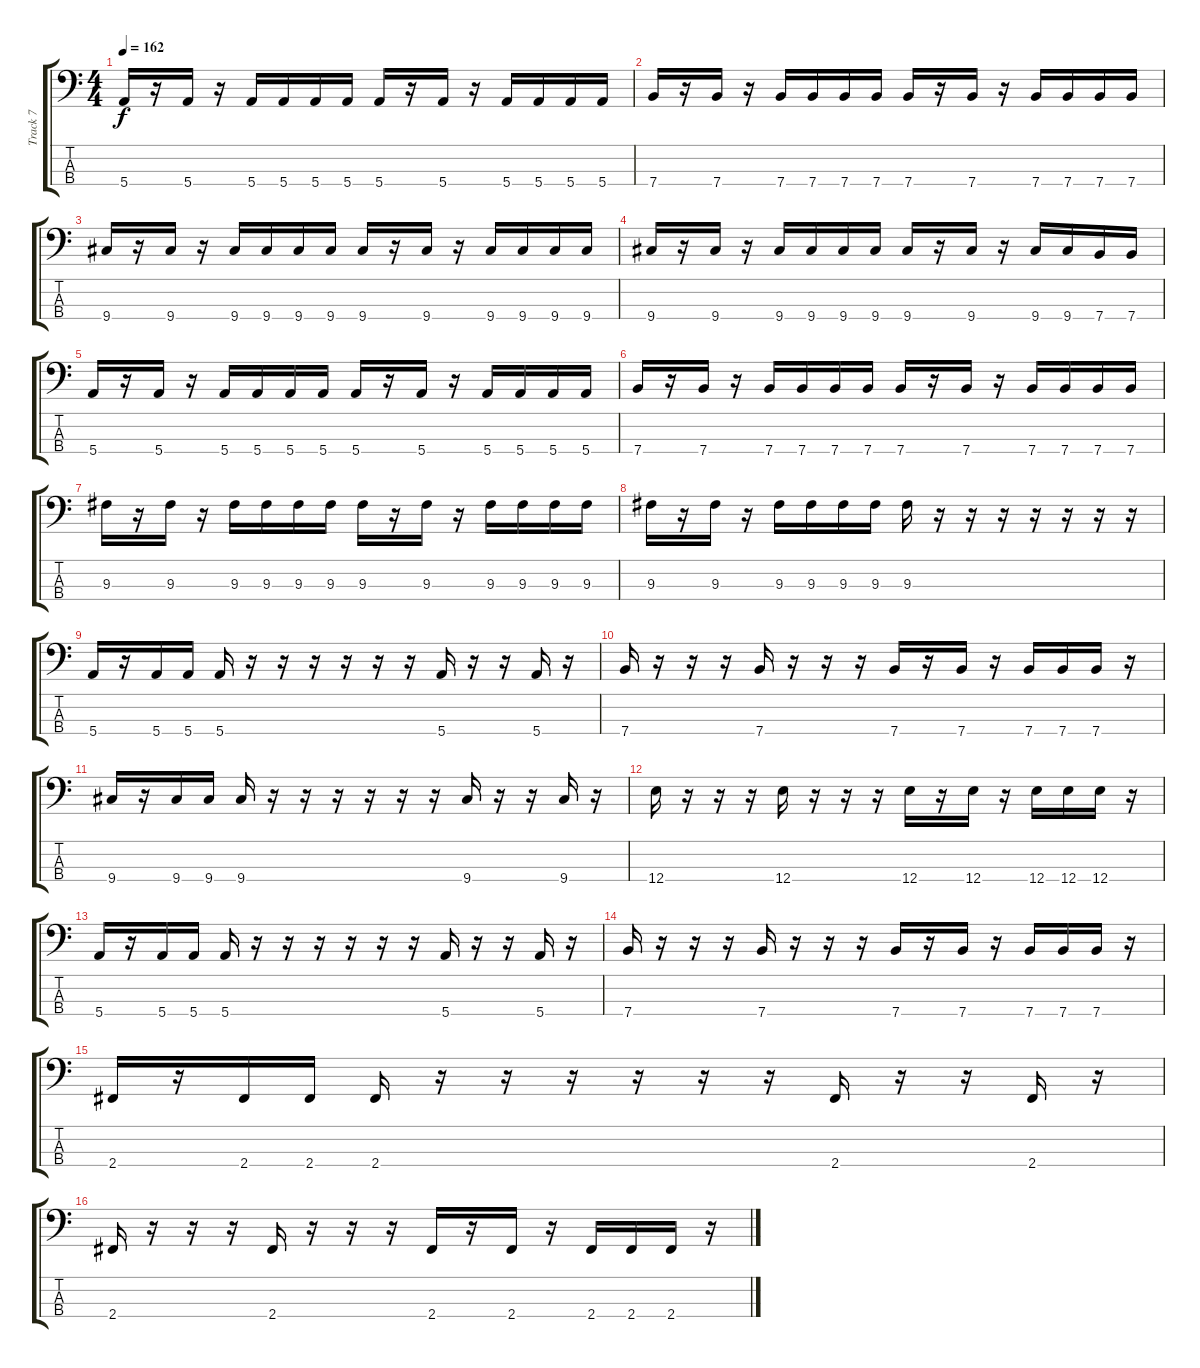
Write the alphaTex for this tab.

\track ("Track 7" "Track 7") {instrument electricbassfinger}
\staff {score tabs}
\tuning (G2 D2 A1 E1) {hide}
\ts (4 4)
\tempo 162
\clef f4
\ks c
5.4.16{dy f} r.16 5.4.16 r.16 5.4.16 5.4.16 5.4.16 5.4.16 5.4.16 r.16 5.4.16 r.16 5.4.16 5.4.16 5.4.16 5.4.16 |
7.4.16 r.16 7.4.16 r.16 7.4.16 7.4.16 7.4.16 7.4.16 7.4.16 r.16 7.4.16 r.16 7.4.16 7.4.16 7.4.16 7.4.16 |
9.4.16 r.16 9.4.16 r.16 9.4.16 9.4.16 9.4.16 9.4.16 9.4.16 r.16 9.4.16 r.16 9.4.16 9.4.16 9.4.16 9.4.16 |
9.4.16 r.16 9.4.16 r.16 9.4.16 9.4.16 9.4.16 9.4.16 9.4.16 r.16 9.4.16 r.16 9.4.16 9.4.16 7.4.16 7.4.16 |
5.4.16 r.16 5.4.16 r.16 5.4.16 5.4.16 5.4.16 5.4.16 5.4.16 r.16 5.4.16 r.16 5.4.16 5.4.16 5.4.16 5.4.16 |
7.4.16 r.16 7.4.16 r.16 7.4.16 7.4.16 7.4.16 7.4.16 7.4.16 r.16 7.4.16 r.16 7.4.16 7.4.16 7.4.16 7.4.16 |
9.3.16 r.16 9.3.16 r.16 9.3.16 9.3.16 9.3.16 9.3.16 9.3.16 r.16 9.3.16 r.16 9.3.16 9.3.16 9.3.16 9.3.16 |
9.3.16 r.16 9.3.16 r.16 9.3.16 9.3.16 9.3.16 9.3.16 9.3.16 r.16 r.16 r.16 r.16 r.16 r.16 r.16 |
5.4.16 r.16 5.4.16 5.4.16 5.4.16 r.16 r.16 r.16 r.16 r.16 r.16 5.4.16 r.16 r.16 5.4.16 r.16 |
7.4.16 r.16 r.16 r.16 7.4.16 r.16 r.16 r.16 7.4.16 r.16 7.4.16 r.16 7.4.16 7.4.16 7.4.16 r.16 |
9.4.16 r.16 9.4.16 9.4.16 9.4.16 r.16 r.16 r.16 r.16 r.16 r.16 9.4.16 r.16 r.16 9.4.16 r.16 |
12.4.16 r.16 r.16 r.16 12.4.16 r.16 r.16 r.16 12.4.16 r.16 12.4.16 r.16 12.4.16 12.4.16 12.4.16 r.16 |
5.4.16 r.16 5.4.16 5.4.16 5.4.16 r.16 r.16 r.16 r.16 r.16 r.16 5.4.16 r.16 r.16 5.4.16 r.16 |
7.4.16 r.16 r.16 r.16 7.4.16 r.16 r.16 r.16 7.4.16 r.16 7.4.16 r.16 7.4.16 7.4.16 7.4.16 r.16 |
2.4.16 r.16 2.4.16 2.4.16 2.4.16 r.16 r.16 r.16 r.16 r.16 r.16 2.4.16 r.16 r.16 2.4.16 r.16 |
2.4.16 r.16 r.16 r.16 2.4.16 r.16 r.16 r.16 2.4.16 r.16 2.4.16 r.16 2.4.16 2.4.16 2.4.16 r.16
